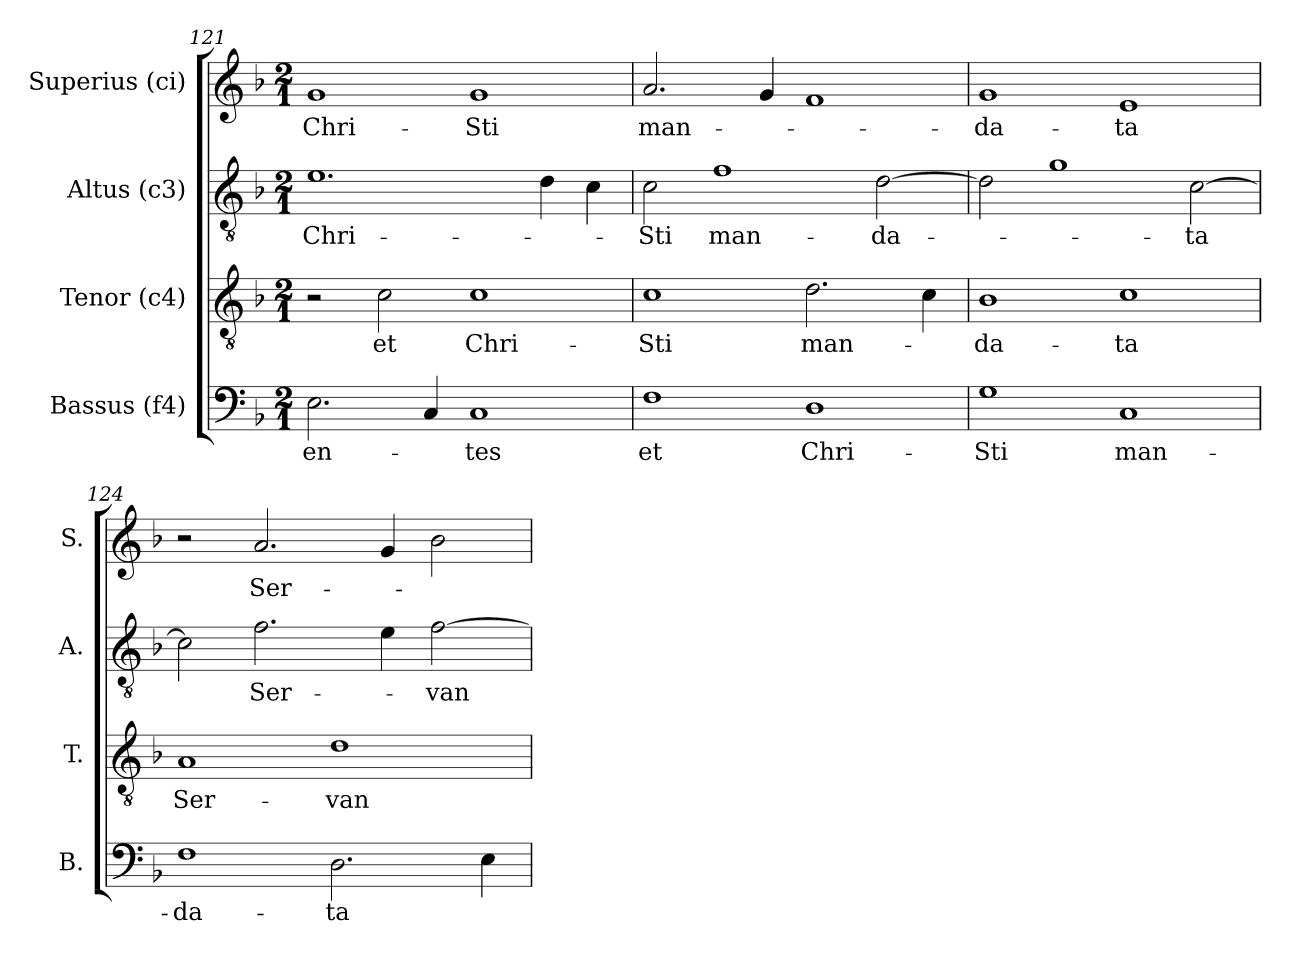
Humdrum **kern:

**kern	**text	**kern	**text	**kern	**text	**kern	**text
*part4	*part4	*part3	*part3	*part2	*part2	*part1	*part1
*staff4	*staff4	*staff3	*staff3	*staff2	*staff2	*staff1	*staff1
*I"Bassus (f4)	*	*I"Tenor (c4)	*	*I"Altus (c3)	*	*I"Superius (ci)	*
*I'B.	*	*I'T.	*	*I'A.	*	*I'S.	*
!!LO:LB:g=z
*clefF4	*	*clefGv2	*	*clefGv2	*	*clefG2	*
*k[b-]	*	*k[b-]	*	*k[b-]	*	*k[b-]	*
*F:	*	*F:	*	*F:	*	*F:	*
*M2/1	*	*M2/1	*	*M2/1	*	*M2/1	*
=121	=121	=121	=121	=121	=121	=121	=121
!	!LO:LY:b:cj	!	!	!	!LO:LY:b	!	!LO:LY:b:cj
2.E\	-en-	2r	.	1.e	Chri-	1g	Chri-
!	!	!	!LO:LY:b:cj	!	!	!	!
.	.	2c\	et	.	.	.	.
4C/	.	.	.	.	.	.	.
!	!LO:LY:b:cj	!	!LO:LY:b:cj	!	!	!	!LO:LY:b:cj
1C	-tes	1c	Chri-	.	.	1g	-Sti
.	.	.	.	4d\	.	.	.
.	.	.	.	4c\	.	.	.
=122	=122	=122	=122	=122	=122	=122	=122
!	!LO:LY:b:cj	!	!LO:LY:b:cj	!	!LO:LY:b:cj	!	!LO:LY:b
1F	et	1c	-Sti	2c\	-Sti	2.a/	man-
!	!	!	!	!	!LO:LY:b:cj	!	!
.	.	.	.	1f	man-	.	.
.	.	.	.	.	.	4g/	.
!	!LO:LY:b:cj	!	!LO:LY:b	!	!	!	!
1D	Chri-	2.d\	man-	.	.	1f	.
!	!	!	!	!	!LO:LY:b:cj	!	!
.	.	.	.	[>2d\	-da-	.	.
.	.	4c\	.	.	.	.	.
=123	=123	=123	=123	=123	=123	=123	=123
!	!LO:LY:b:cj	!	!LO:LY:b:cj	!	!	!	!LO:LY:b:cj
1G	-Sti	1B-	-da-	2d\]	.	1g	-da-
.	.	.	.	1g	.	.	.
!	!LO:LY:b:cj	!	!LO:LY:b:cj	!	!	!	!LO:LY:b:cj
1C	man-	1c	-ta	.	.	1e	-ta
!	!	!	!	!	!LO:LY:b:cj	!	!
.	.	.	.	[>2c\	-ta	.	.
=124	=124	=124	=124	=124	=124	=124	=124
!	!LO:LY:b:cj	!	!LO:LY:b:cj	!	!	!	!
1F	-da-	1A	Ser-	2c\]	.	2r	.
!	!	!	!	!	!LO:LY:b	!	!LO:LY:b
.	.	.	.	2.f\	Ser-	2.a/	Ser-
!	!LO:LY:b:cj	!	!LO:LY:b:cj	!	!	!	!
2.D\	-ta	1d	-van-	.	.	.	.
.	.	.	.	4e\	.	4g/	.
!	!	!	!	!	!LO:LY:b	!	!
.	.	.	.	[>2f\	-van-	2b-\	.
4E\	.	.	.	.	.	.	.
=	=	=	=	=	=	=	=
*-	*-	*-	*-	*-	*-	*-	*-
